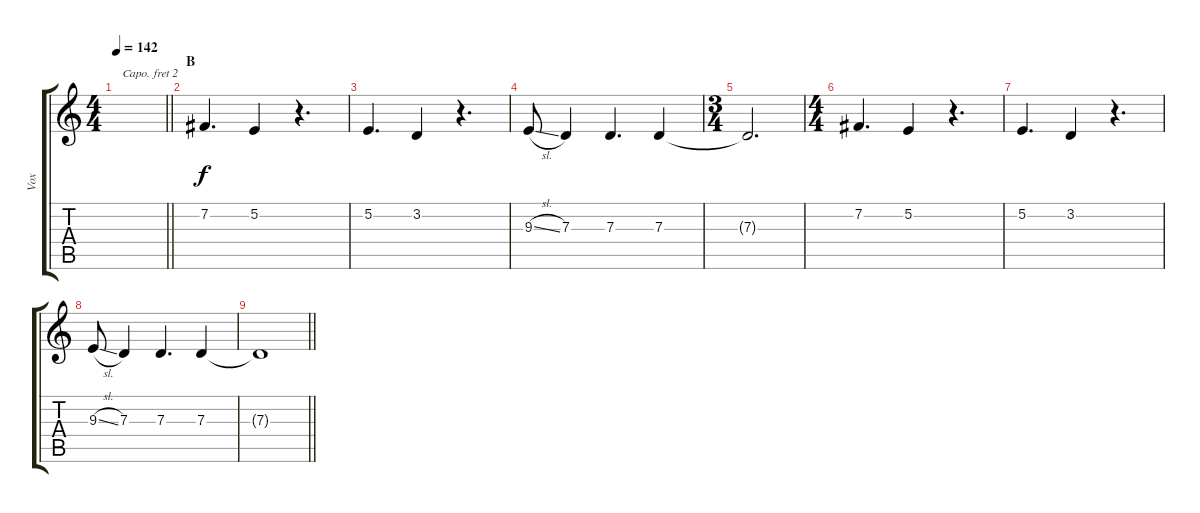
\track ("Vox" "Vox") {instrument lead2sawtooth}
\staff {score tabs}
\capo 2
\tuning (D4 A3 F3 C3 G2 C2) {hide}
\ts (4 4)
\tempo 142
\clef g2
\barLineRight lightlight
\ks c
|
\section ("" "B")
7.2.4{d} 5.2.4 r.4{d} |
5.2.4{d} 3.2.4 r.4{d} |
9.3{sl}.8 7.3.4 7.3.4{d} 7.3.4 |
\ts (3 4)
7.3{t}.2{d} |
\ts (4 4)
7.2.4{d} 5.2.4 r.4{d} |
5.2.4{d} 3.2.4 r.4{d} |
9.3{sl}.8 7.3.4 7.3.4{d} 7.3.4 |
\barLineRight lightlight
7.3{t}.1
